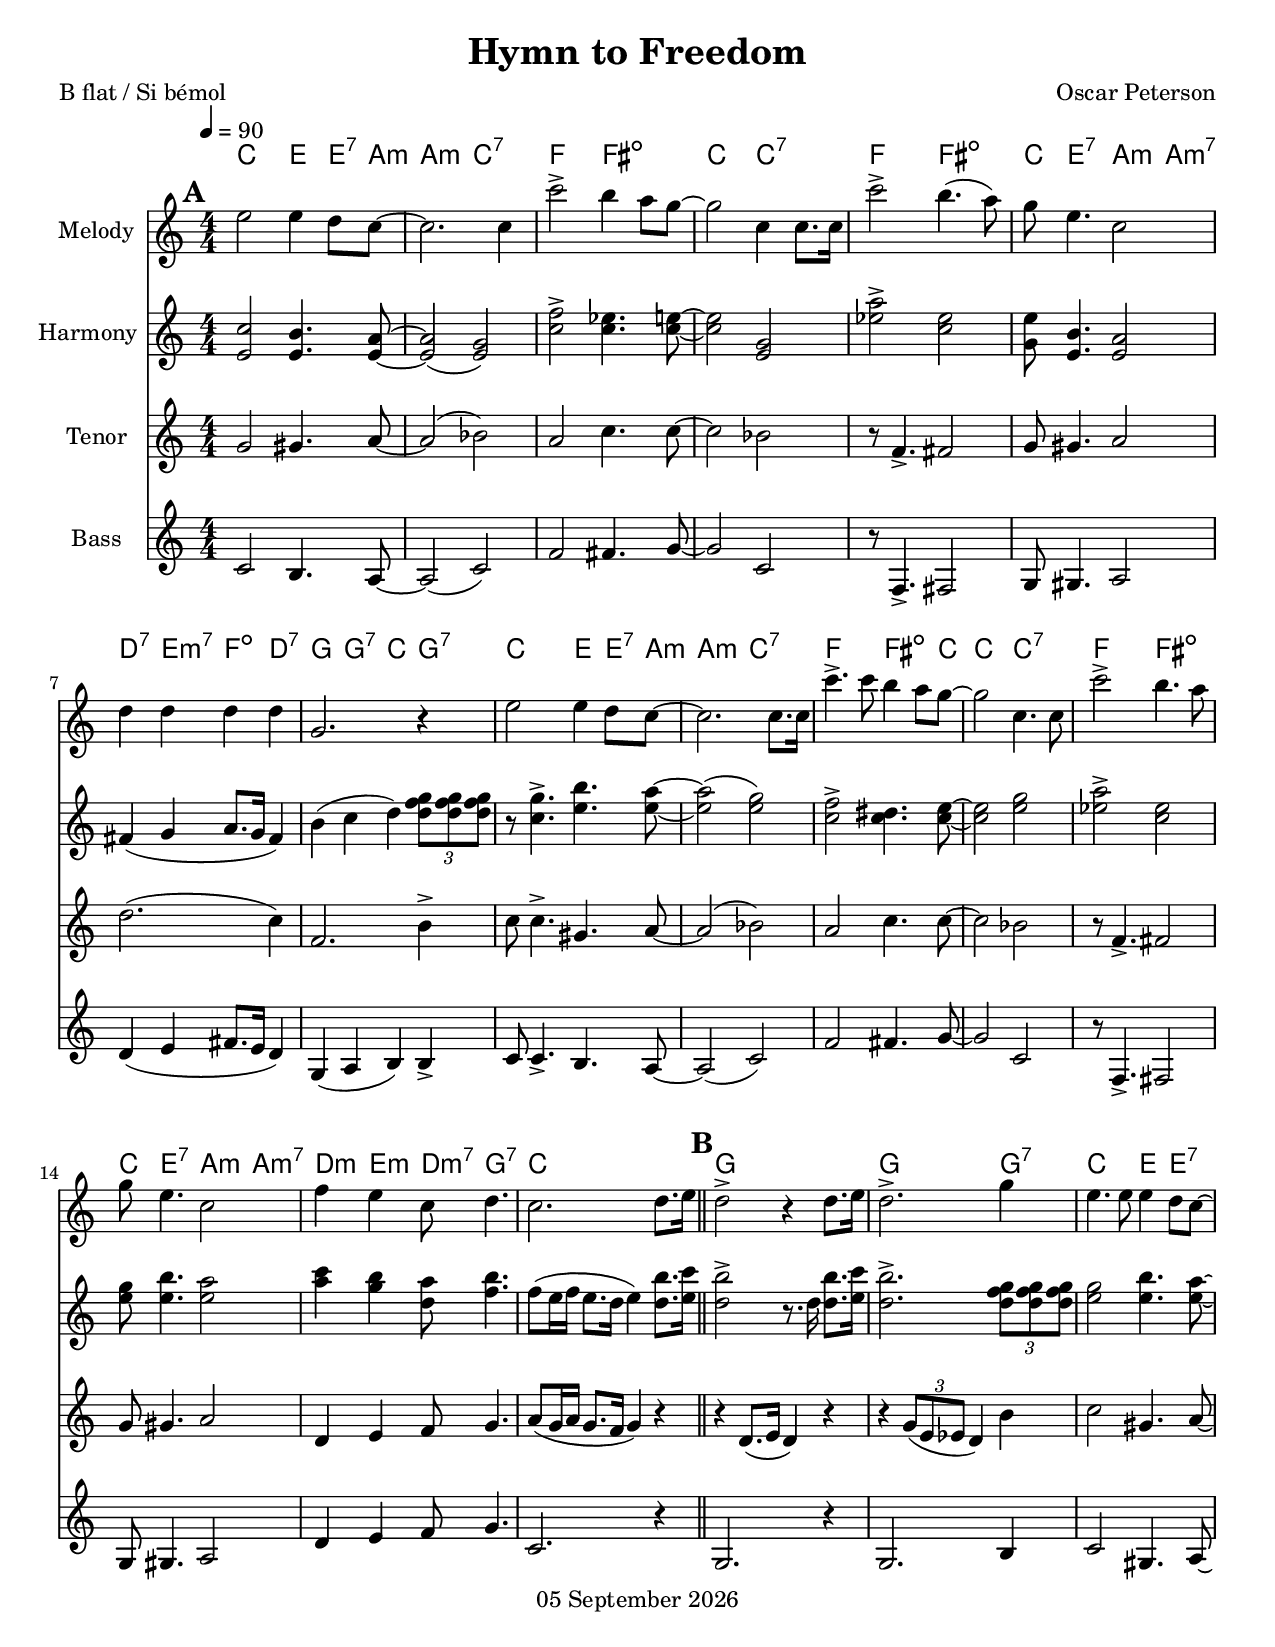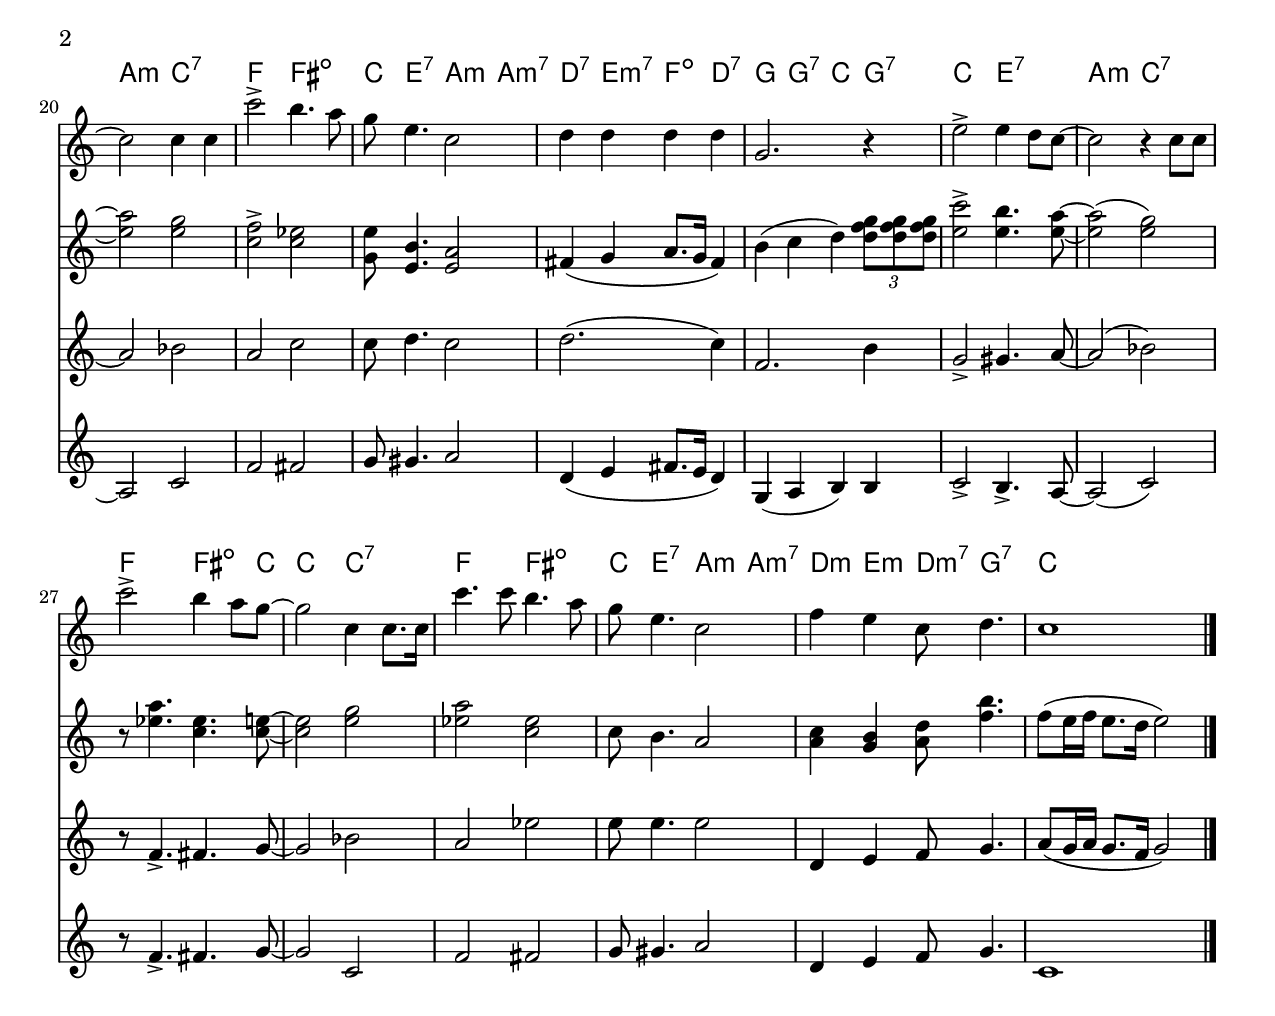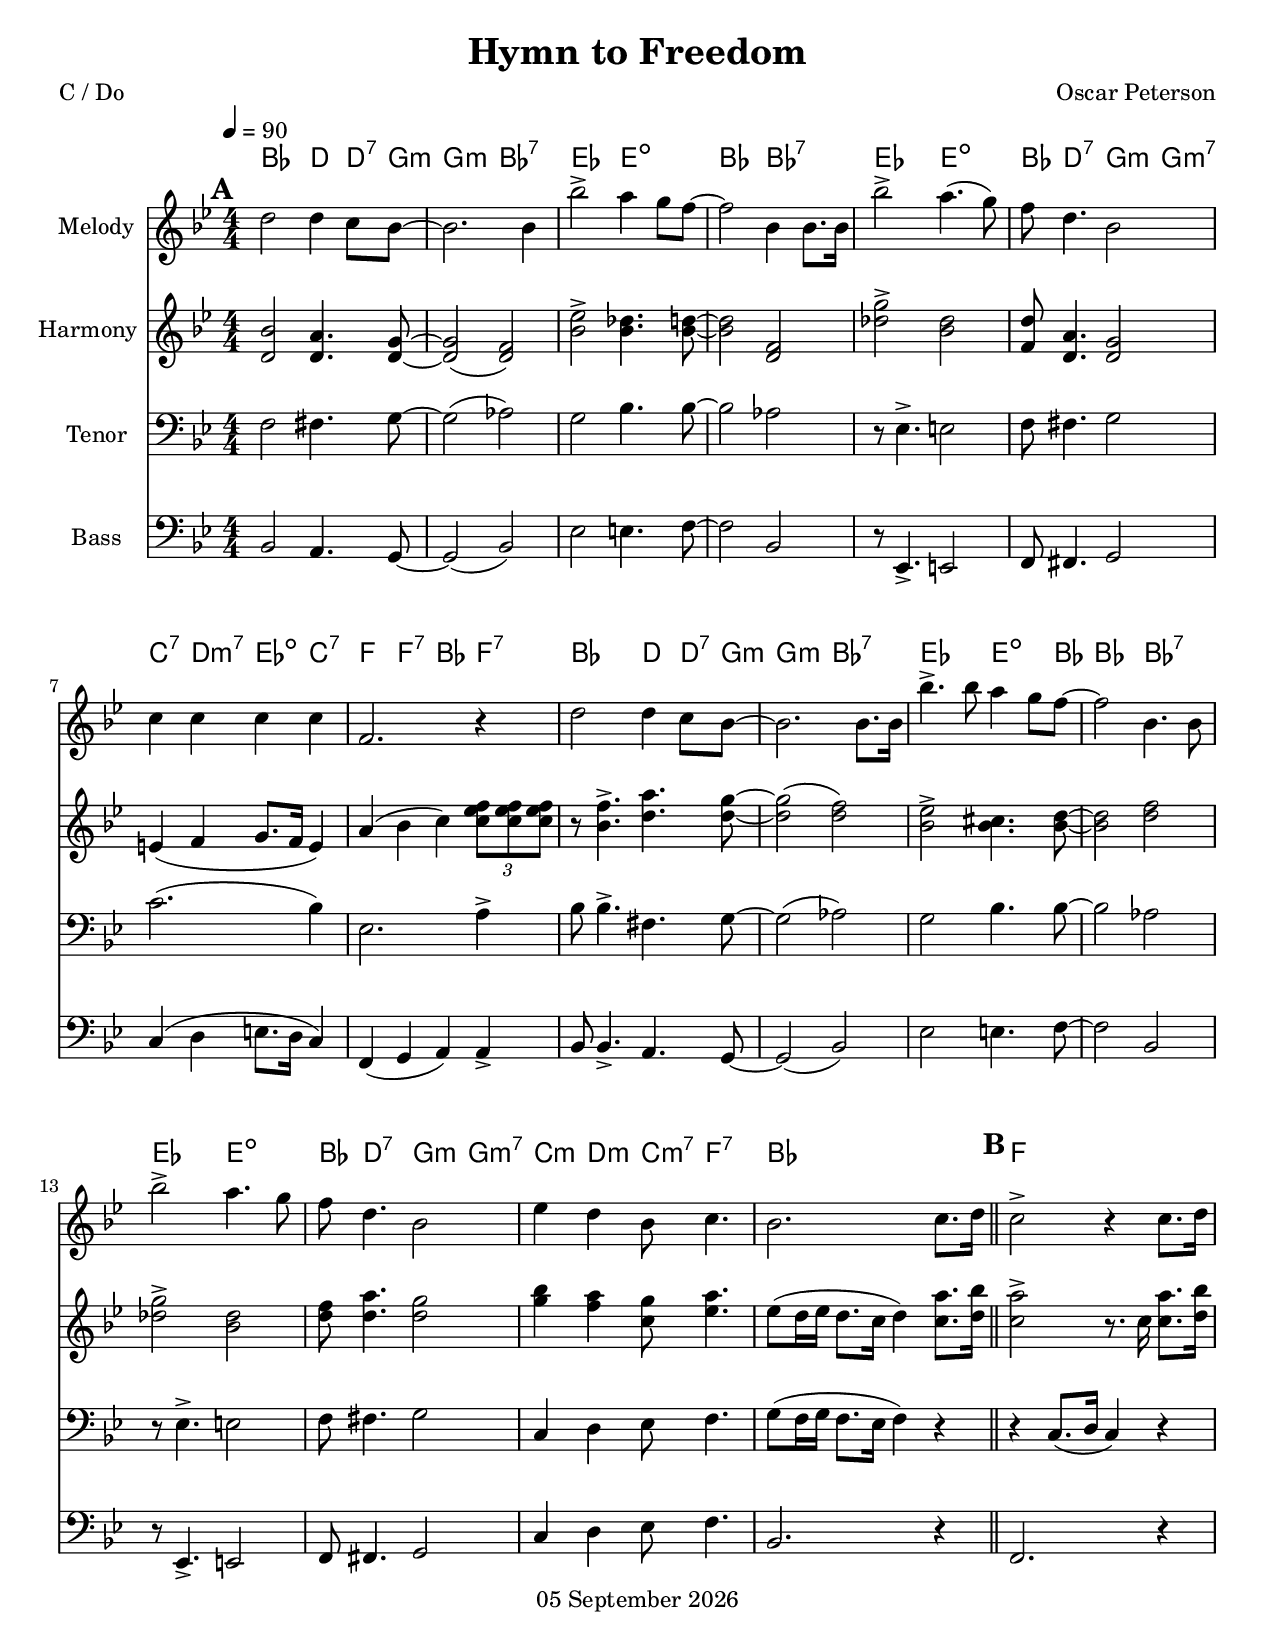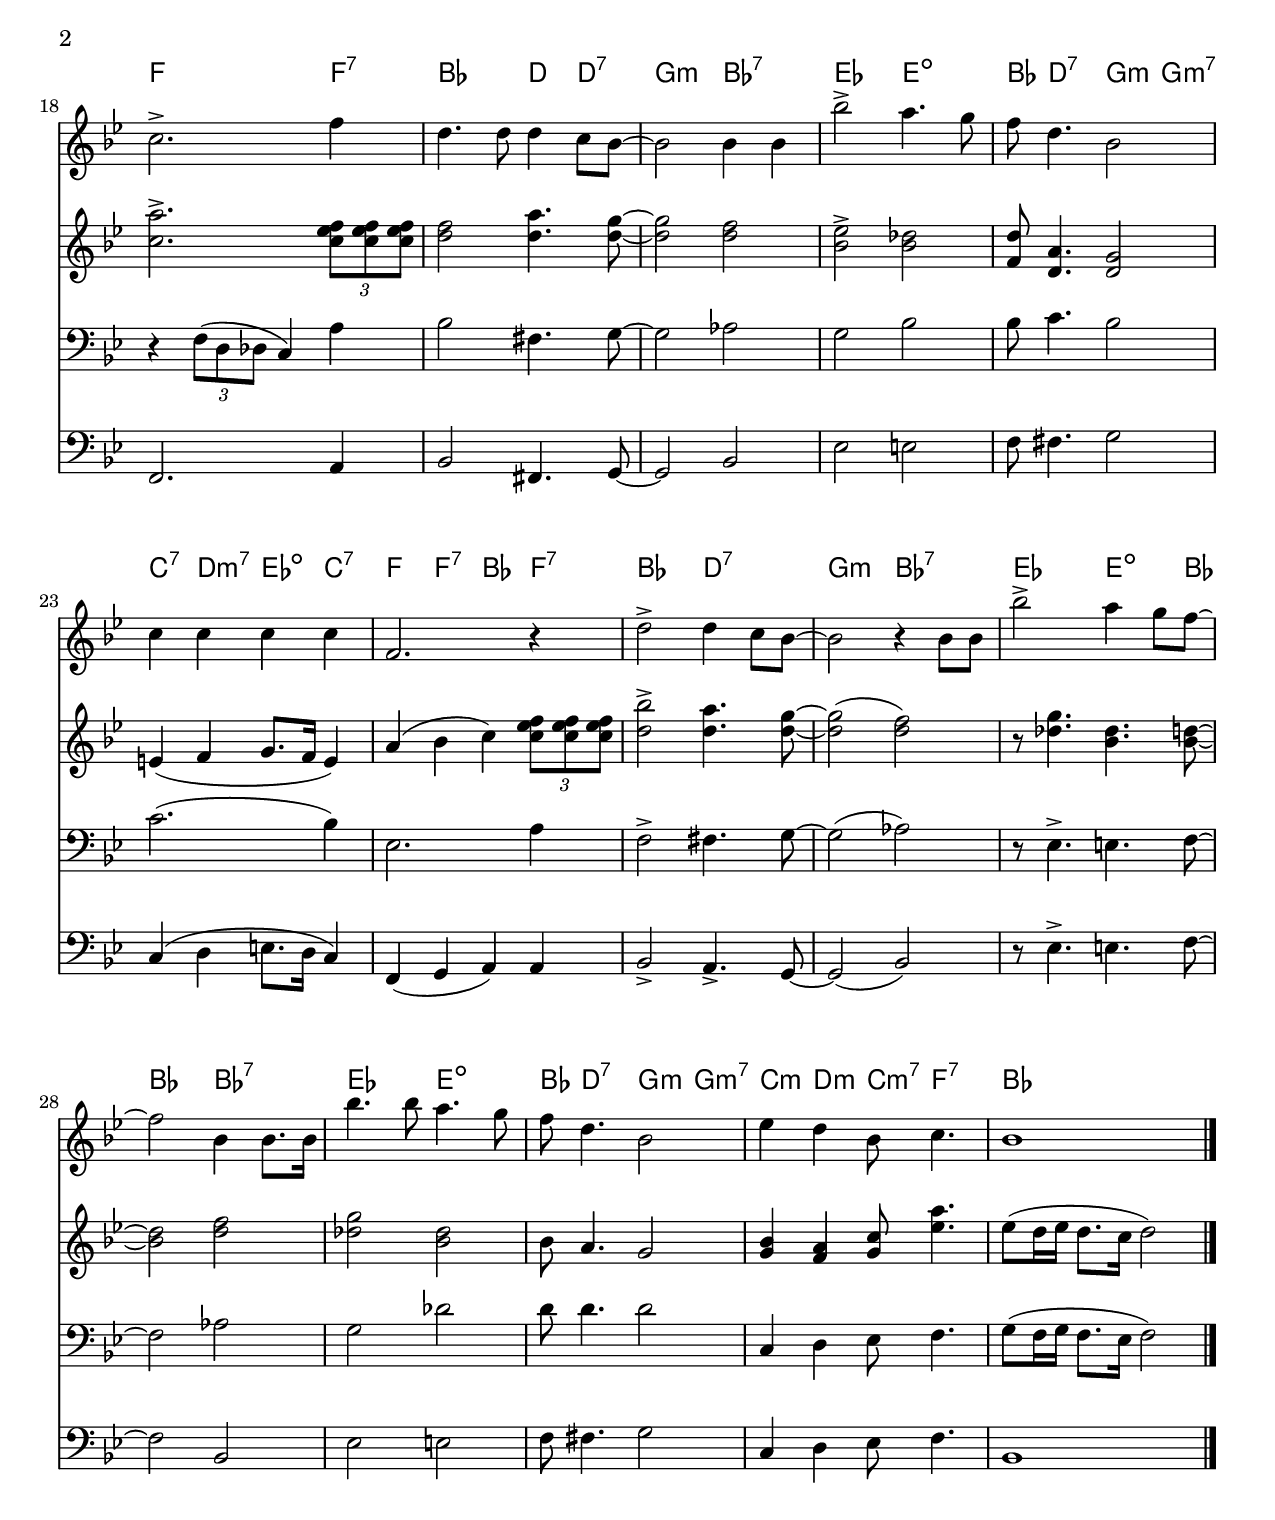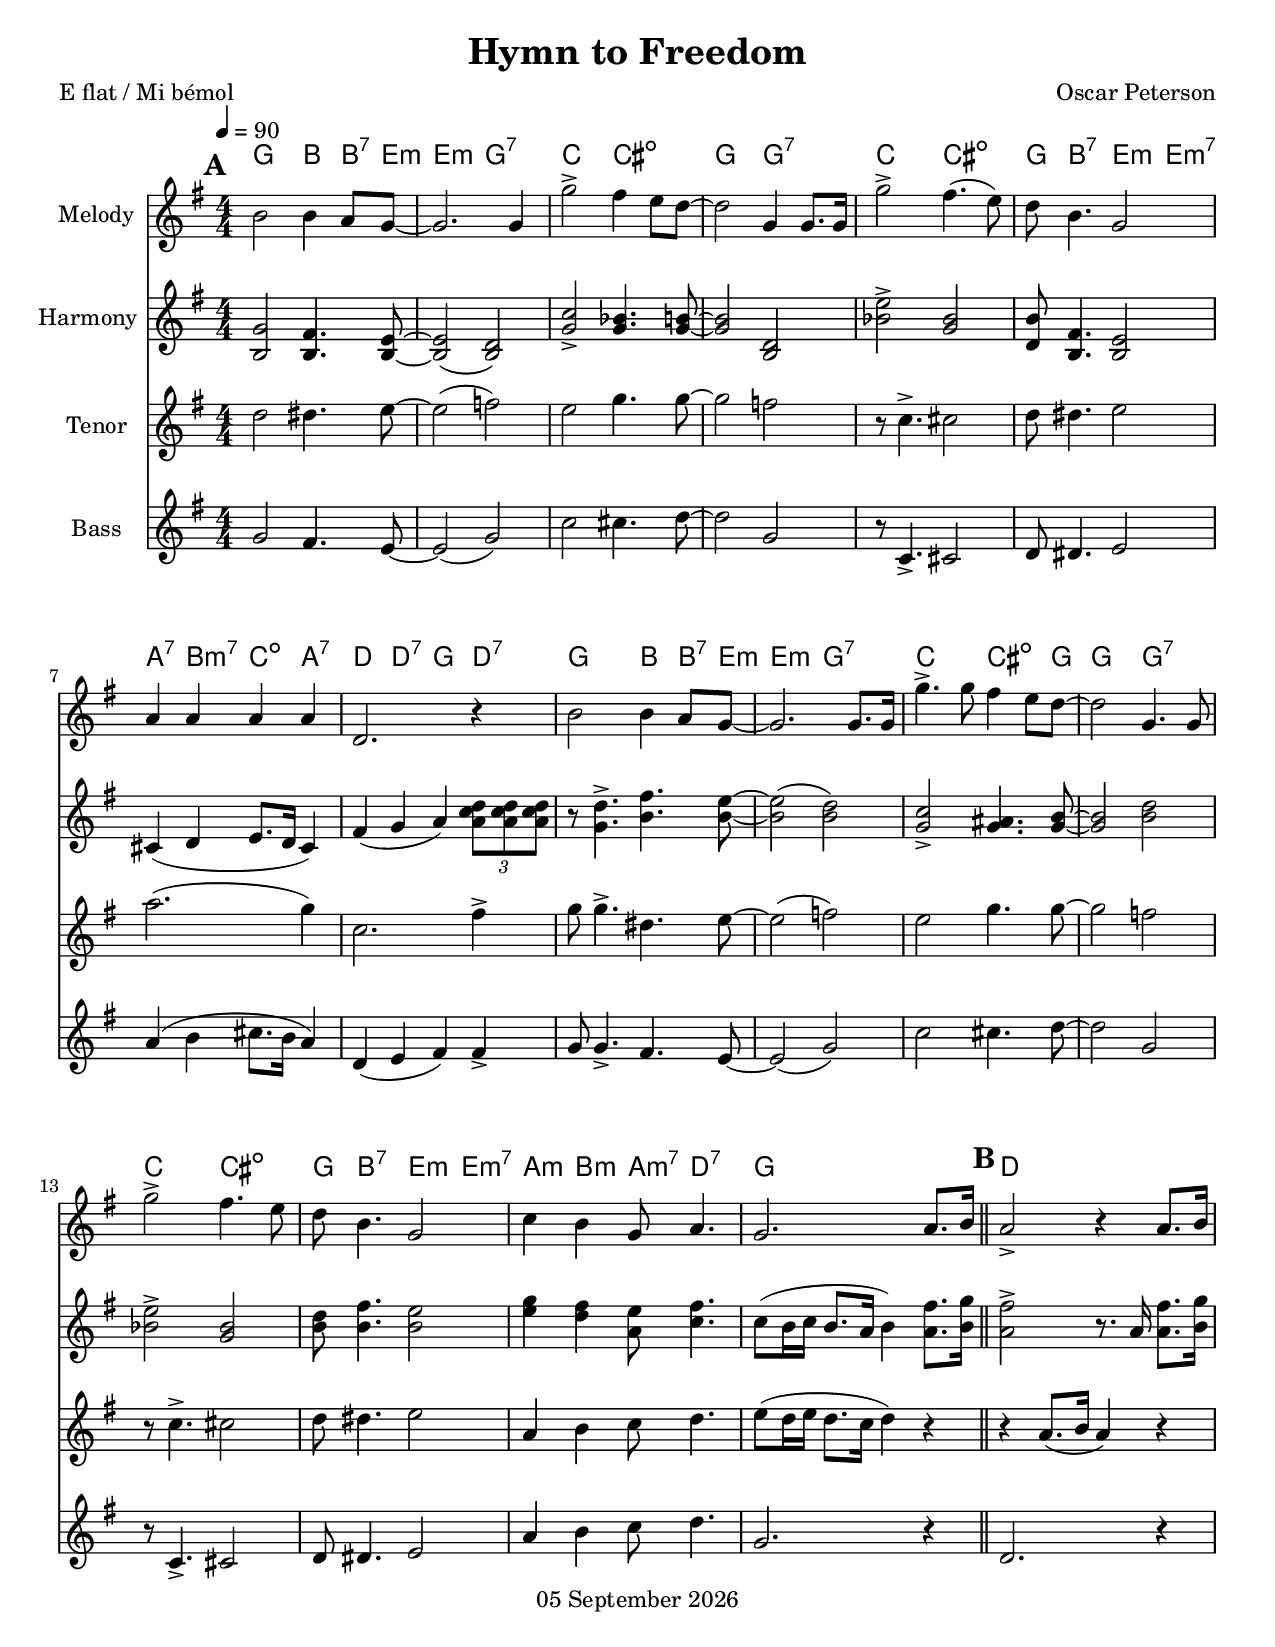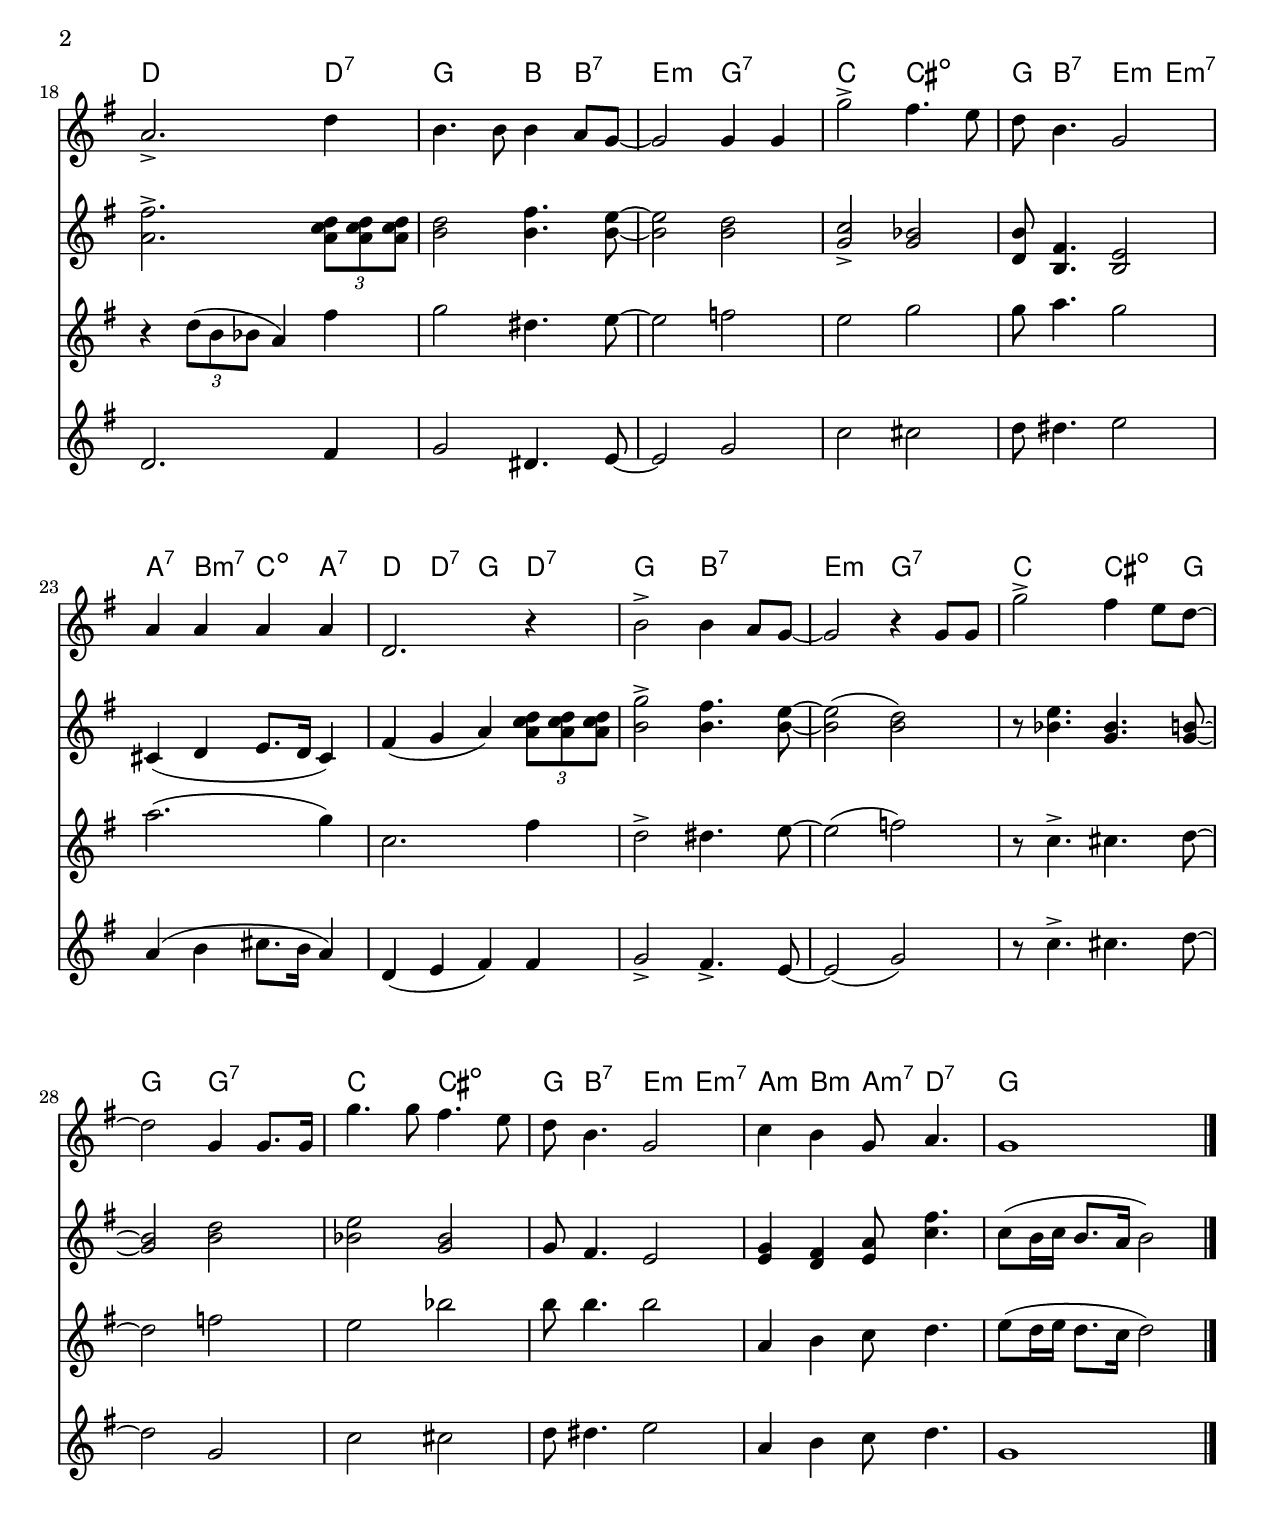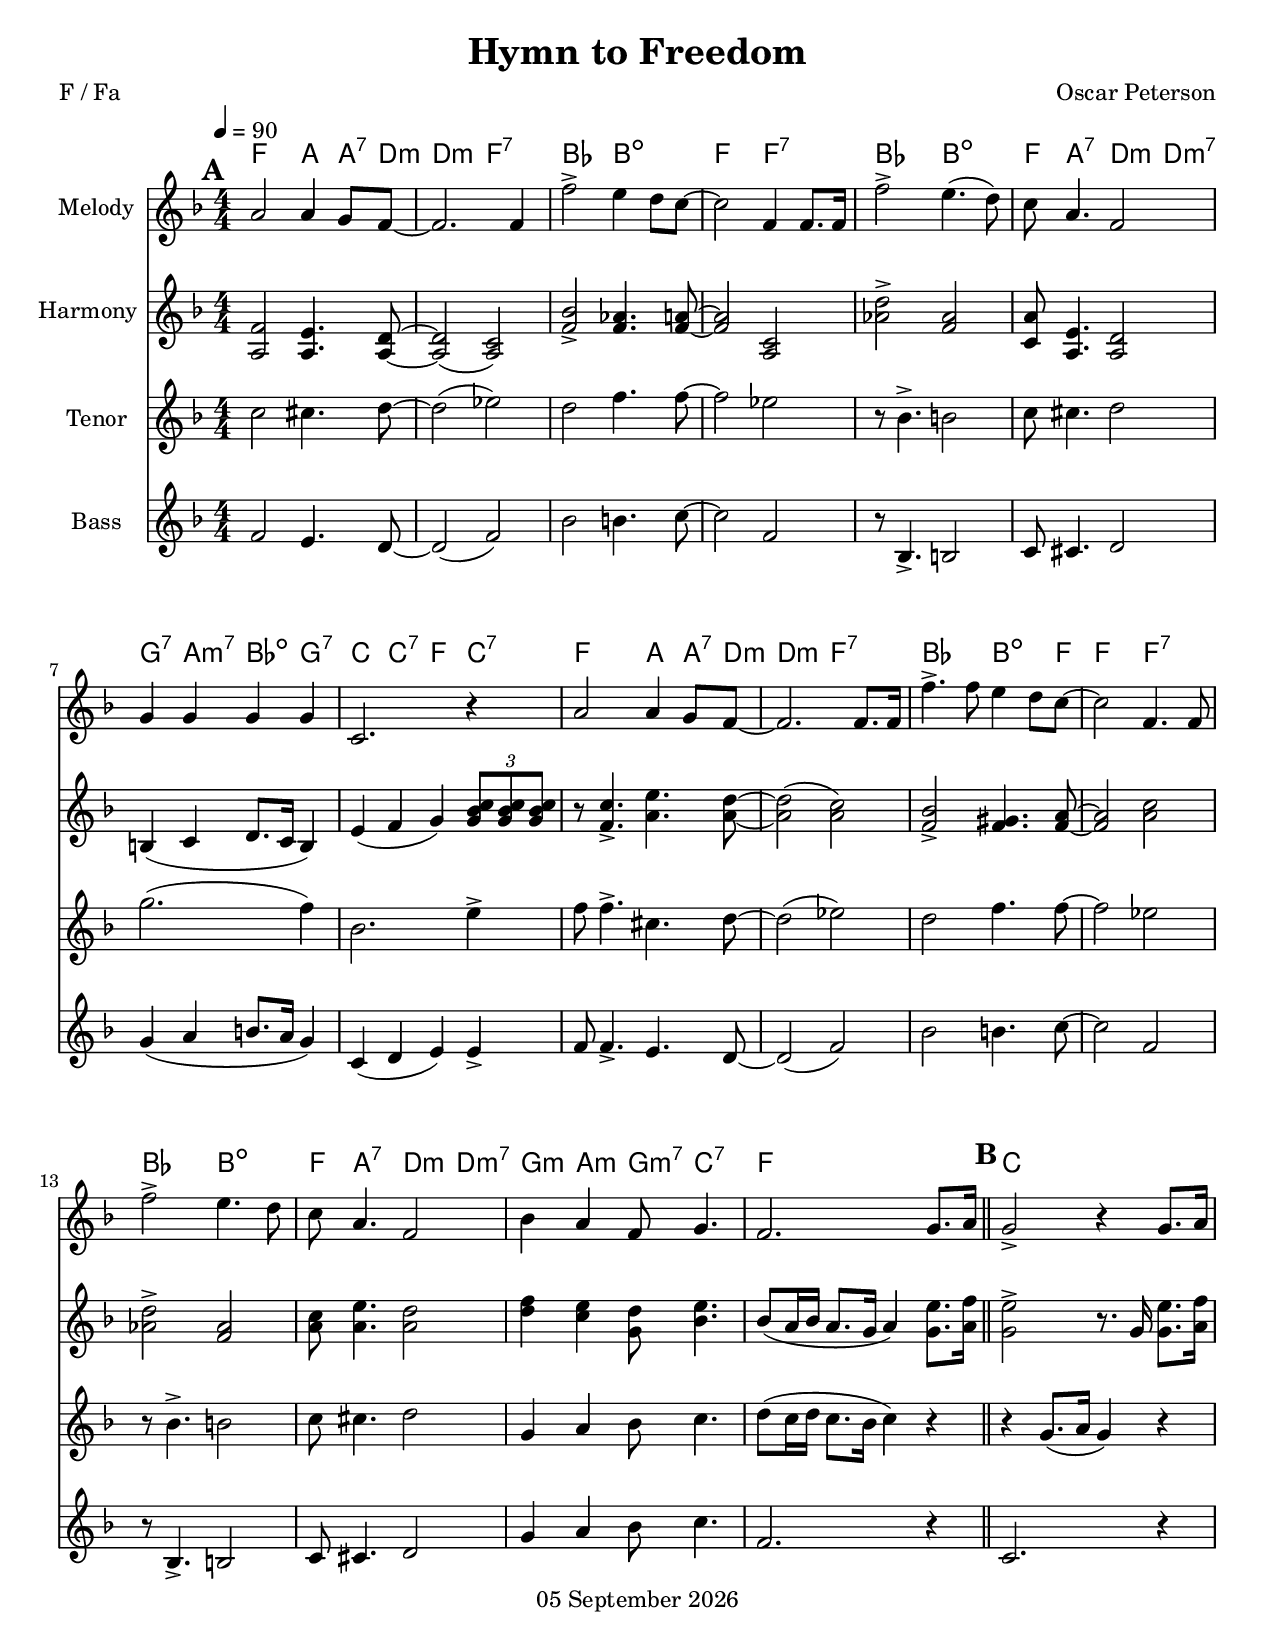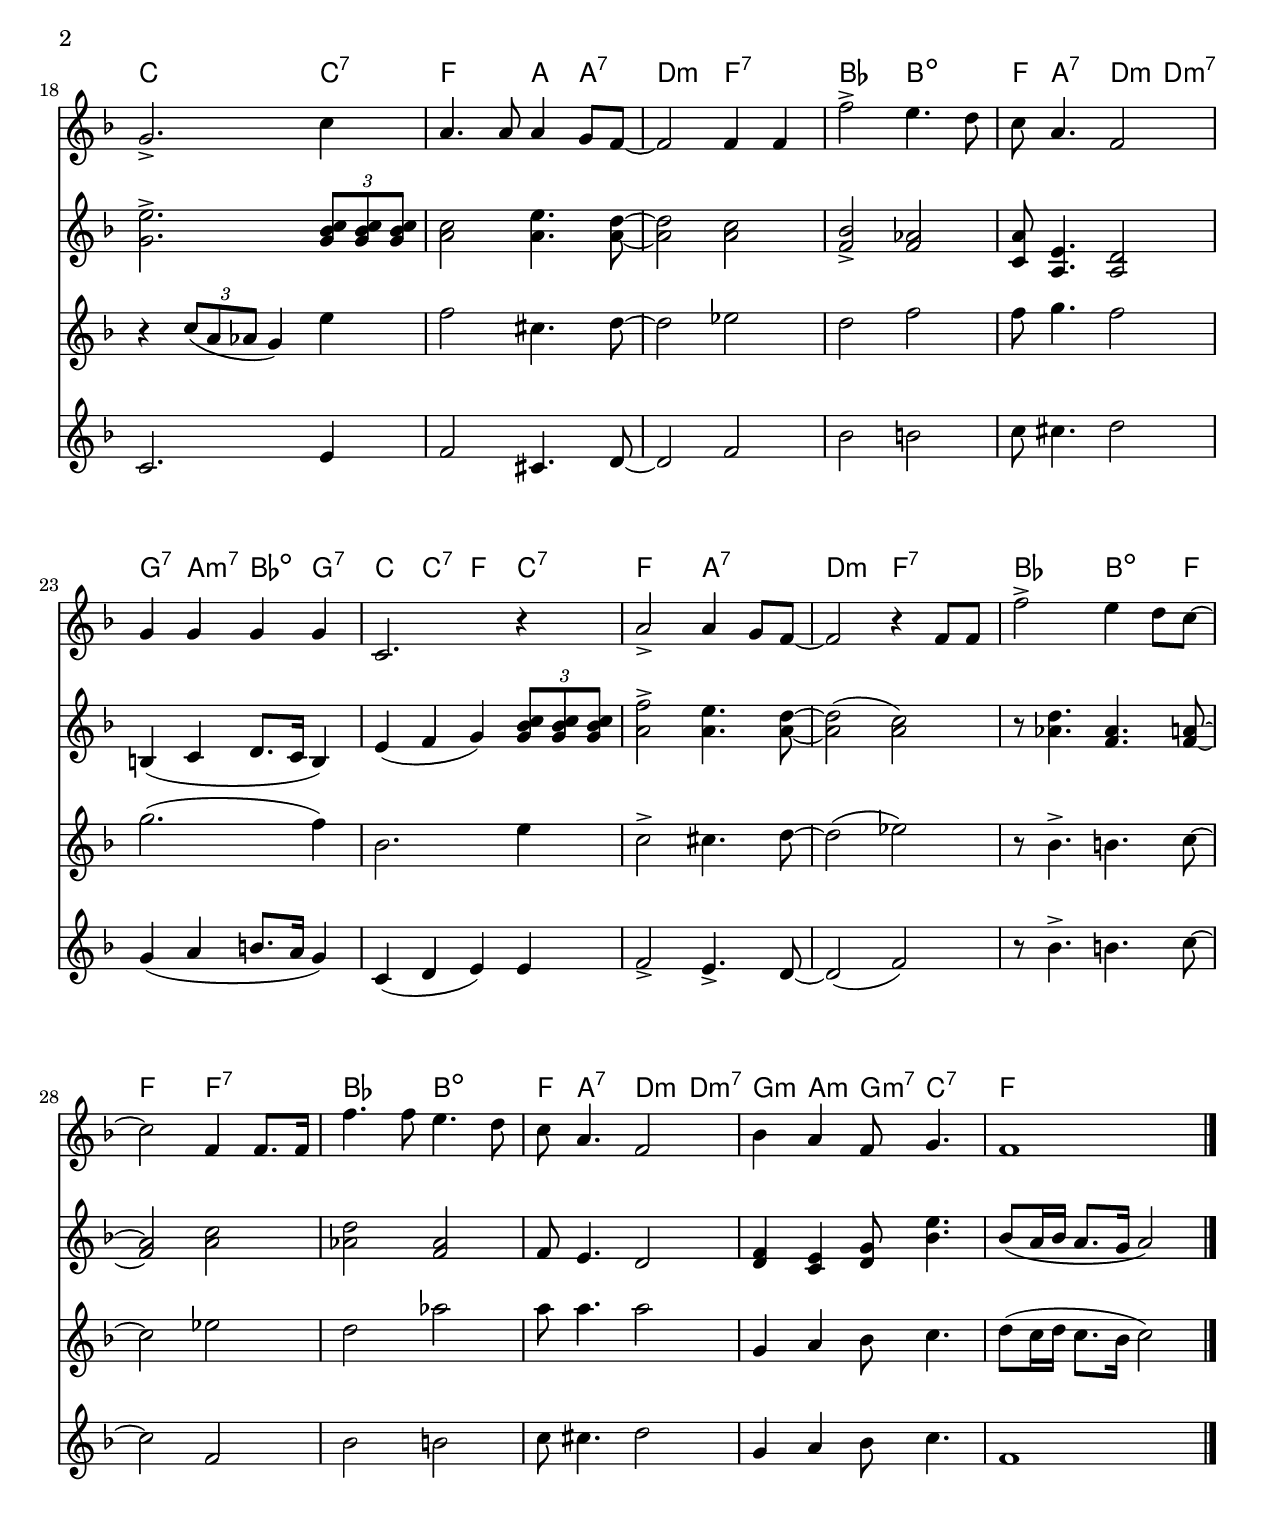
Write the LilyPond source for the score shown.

\version "2.12.1"
date = #(strftime "%d %B %Y" (localtime (current-time)))

\header {
  title = "Hymn to Freedom"
  composer = "Oscar Peterson"
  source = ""
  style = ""
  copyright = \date
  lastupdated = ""
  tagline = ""
}

% music pieces

thechords = {
  \tempo 4 = 90
  \override Staff.TimeSignature   #'style = #'numbered
  \time 4/4
  \set Staff.instrumentName = "Chords "
  \transpose c bes {
    \chordmode {
      \mark \default
      c2 e4 e8:7 a:m ~ |
      a2:m c:7 |
      f2 fis:dim |
      c2 c:7 |
      f2 fis:dim |
      c8 e4.:7 a4:m a:m7 |
      d:7 e:m7 f:dim d:7 |
      g4 g:7 c g:7 |
      c2 e4 e8:7 a:m |
      a2:m c:7 |
      f2 fis4.:dim c8 |
      c2 c:7 |
      f2 fis:dim |
      c8 e4.:7 a4:m a:m7 |
      d4:m e:m d8:m7 g4.:7 |
      c1 |

      \mark \default
      g1 |
      g2. g4:7 |
      c2 e4 e:7 |
      a2:m c:7 |
      f2 fis:dim |
      c8 e4.:7 a4:m a:m7 |
      d4:7 e:m7 f:dim d:7 |
      g4 g:7 c g:7 |
      c2 e:7 |
      a2:m c:7 |
      f2 fis4.:dim c8 ~ |
      c2 c:7 |
      f2 fis:dim |
      c8 e4.:7 a4:m a:m7 |
      d4:m e:m d8:m7 g4.:7 |
      c1 |
    }
  }
}

thewords = \lyricmode {
  When ev -- 'ry heart _ joins ev -- 'ry heart and to -- _ gether yearns_for lib -- er -- ty, that's when we'll be free.
  When ev -- 'ry hand _ _ joins ev -- 'ry hand _ and to -- gether moulds our des -- ti -- ny, that's when we'll be free.
  An -- y hour, an -- y day, the time _ soon will come _ when we_will live in dig -- ni -- ty, that's when we'll be free.
  When ev -- 'ry one _ _ joins in our song, and to -- _ geth -- er sing in har -- mo -- my, that's when we'll be free.
}

%part: melody
melody = {
  \tempo 4 = 90
  \override Staff.TimeSignature   #'style = #'numbered
  \time 4/4
  \set Staff.instrumentName = "Melody "
  \key bes \major
  \relative c'' {
    \mark \default
    d2 d4 c8 bes ~ |
    bes2. bes4 |
    bes'2-> a4 g8 f ~ |
    f2 bes,4 bes8. bes16 |
    bes'2-> a4.( g8) |
    f8 d4. bes2 |
    c4 c c c |
    f,2. r4 |
    d'2 d4 c8 bes ~ |
    bes2. bes8. bes16 |
    bes'4.-> bes8 a4 g8 f ~ |
    f2 bes,4. bes8 |
    bes'2-> a4. g8 |
    f8 d4. bes2 |
    ees4 d bes8 c4. |
    bes2. c8. d16 |
    \bar "||"

    \mark \default
    c2-> r4 c8. d16 |
    c2.-> f4 |
    d4. d8 d4 c8 bes ~ |
    bes2 bes4 bes |
    bes'2-> a4. g8 |
    f8 d4. bes2 |
    c4 c c c |
    f,2. r4 |
    d'2-> d4 c8 bes ~ |
    bes2 r4 bes8 bes |
    bes'2-> a4 g8 f ~ |
    f2 bes,4 bes8. bes16 |
    bes'4. bes8 a4. g8 |
    f8 d4. bes2 |
    ees4 d bes8 c4. |
    bes1 | \bar "|."

  }
}

%part: harmony
harmony = {
  \set Staff.instrumentName = "Harmony "
  \tempo 4 = 90
  \override Staff.TimeSignature   #'style = #'numbered
  \time 4/4
  \relative c' {
    \key bes \major
    \mark \default
    <d bes'>2 <d a'>4. <d g>8 ~ |
    <d g>2( <d f>) |
    <bes' ees>2-> <bes des>4. <bes d>8 ~ |
    <bes d>2 <d, f> |
    <des' g>2-> <bes des> |
    <f d'>8 <d a'>4. <d g>2 |
    e4( f g8. f16 e4) |
    a4( bes c) \times 2/3 { <c ees f>8 <c ees f> <c ees f> } |
    r8 <bes f'>4.-> <d a'>4. <d g>8 ~ |
    <d g>2( <d f>) |
    <bes ees>2-> <bes cis>4. <bes d>8 ~ |
    <bes d>2 <d f> |
    <des g>2-> <bes des> |
    <f' d>8 <d a'>4. <d g>2 |
    <g bes>4 <f a> <c g'>8 <ees a>4. |
    ees8( d16 ees d8. c16 d4) <c a'>8. <d bes'>16 |
    \bar "||"

    \mark \default
    <c a'>2-> r8. c16 <c a'>8. <d bes'>16 |
    <c a'>2.-> \times 2/3 { <c ees f>8 <c ees f> <c ees f> } |
    <d f>2 <d a'>4. <d g>8 ~ |
    <d g>2 <d f> |
    <bes ees>2-> <bes des> |
    <f d'>8 <d a'>4. <d g>2 |
    e4( f g8. f16 e4) |
    a4( bes c) \times 2/3 { <c ees f>8 <c ees f> <c ees f> } |
    <d bes'>2-> <d a'>4. <d g>8 ~ |
    <d g>2( <d f>) |
    r8 <des g>4. <bes des>4. <bes d>8 ~ |
    <bes d>2 <d f> |
    <des g>2 <bes des> |
    bes8 a4. g2 |
    <g bes>4 <f a> <c' g>8 <ees a>4. |
    ees8( d16 ees d8. c16 d2) |
    \bar "|."

  }
}

%part: tenor
tenor = {
  \set Staff.instrumentName = "Tenor "
  \tempo 4 = 90
  \override Staff.TimeSignature   #'style = #'numbered
  \time 4/4
  \key bes \major
  \relative c' {
    \mark \default
    f2 fis4. g8 ~ |
    g2( aes) |
    g2 bes4. bes8 ~ |
    bes2 aes |
    r8 ees4.-> e2 |
    f8 fis4. g2 |
    c2.( bes4) |
    ees,2. a4-> |
    bes8 bes4.-> fis4. g8 ~ |
    g2( aes) |
    g2 bes4. bes8 ~ |
    bes2 aes |
    r8 ees4.-> e2 |
    f8 fis4. g2 |
    c,4 d ees8 f4. |
    g8( f16 g f8. ees16 f4) r |
    \bar "||"

    \mark \default
    r4 c8.( d16 c4) r |
    r4 \times 2/3 { f8( d des } c4) a' |
    bes2 fis4. g8 ~ |
    g2 aes |
    g2 bes |
    bes8 c4. bes2 |
    c2.( bes4) |
    ees,2. a4 |
    f2-> fis4. g8 ~ |
    g2( aes) |
    r8 ees4.-> e4. f8 ~ |
    f2 aes |
    g2 des' |
    d8 d4. d2 |
    c,4 d ees8 f4. |
    g8( f16 g f8. ees16 f2) |

  }
}

%part: bass
bass = {
  \set Staff.instrumentName = "Bass "
  \tempo 4 = 90
  \override Staff.TimeSignature   #'style = #'numbered
  \time 4/4
  \key bes \major
  \relative c {
    \mark \default
    bes2 a4. g8 ~ |
    g2( bes) |
    ees2 e4. f8 ~ |
    f2 bes, |
    r8 ees,4.-> e2 |
    f8 fis4. g2 |
    c4( d e8. d16 c4) |
    f,4( g a) a-> |
    bes8 bes4.-> a4. g8~ |
    g2( bes) |
    ees2 e4. f8 ~ |
    f2 bes, |
    r8 ees,4.-> e2 |
    f8 fis4. g2 |
    c4 d ees8 f4. |
    bes,2. r4 |

    \mark \default
    f2. r4 |
    f2. a4 |
    bes2 fis4. g8 ~ |
    g2 bes |
    ees2 e |
    f8 fis4. g2 |
    c,4( d e8. d16 c4) |
    f,4( g a) a |
    bes2-> a4.-> g8 ~ |
    g2( bes2) |
    r8 ees4.-> e4. f8 ~ |
    f2 bes, |
    ees2 e |
    f8 fis4. g2 |
    c,4 d ees8 f4. |
    bes,1 |
    \bar "|."

  }
}

%layout

\book {
  \score {
    <<
      \unfoldRepeats \new Staff \melody
      \unfoldRepeats \new Staff \harmony
      \unfoldRepeats \new Staff \tenor
      \unfoldRepeats \new Staff \bass
    >>
    \midi { }
  }
}

#(set-default-paper-size "letter" 'portrait)
#(define output-suffix "C")
\book {
  \paper { }
  \header { poet = "C / Do" }
  \score {
    <<
      \new ChordNames {
        %\set chordChanges = ##t
        \thechords
      }
      \new Staff \melody
      %\new Voice = "melody" { \melody }
      %\new Lyrics \lyricsto "melody" { \thewords }
      \new Staff \harmony
      \new Staff \transpose c c, { \clef bass \tenor }
      \new Staff { \clef bass \bass }
    >>
  }
}

#(define output-suffix "Bflat")
\book {
  \paper { }
  \header { poet = "B flat / Si bémol" }
  \score {
    <<
      \new ChordNames {
        %\set chordChanges = ##t
        \transpose bes c \thechords
      }
      \new Staff { \transpose bes c'  \melody }
      \new Staff { \transpose bes c'  \harmony }
      \new Staff { \transpose bes c'  \tenor }
      \new Staff { \transpose bes c'' \bass }
    >>
  }
}

#(define output-suffix "Eflat")
\book {
  \paper { }
  \header { poet = "E flat / Mi bémol" }
  \score {
    <<
      \new ChordNames {
        %\set chordChanges = ##t
        \transpose ees c \thechords
      }
      \new Staff { \transpose ees c  \melody }
      \new Staff { \transpose ees c   \harmony }
      \new Staff { \transpose ees c'  \tenor }
      \new Staff { \transpose ees c'' \bass }
    >>
  }
}

#(define output-suffix "F")
\book {
  \paper { }
  \header { poet = "F / Fa" }
  \score {
    <<
      \new ChordNames {
        %\set chordChanges = ##t
        \transpose f c \thechords
      }
      \new Staff { \transpose f c   \melody }
      \new Staff { \transpose f c   \harmony }
      \new Staff { \transpose f c'  \tenor }
      \new Staff { \transpose f c'' \bass }
    >>
  }
}
